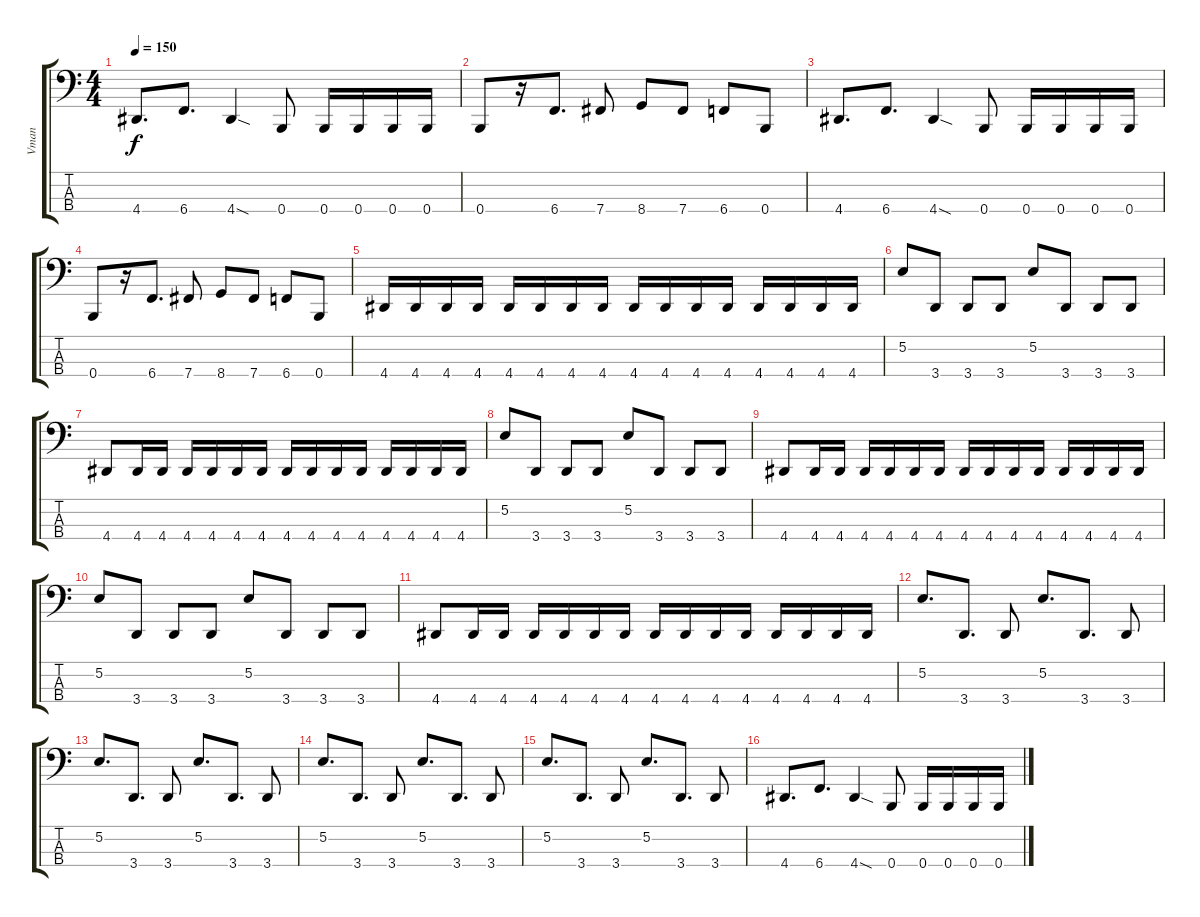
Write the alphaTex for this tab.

\track ("Vman" "Vman") {instrument electricbasspick}
\staff {score tabs}
\tuning (E2 B1 Gb1 B0) {hide}
\ts (4 4)
\tempo 150
\clef f4
\ks c
4.4.8{d dy f} 6.4.8{d} 4.4{sod}.4 0.4.8 0.4.16 0.4.16 0.4.16 0.4.16 |
0.4.8 r.16 6.4.8{d} 7.4.8 8.4.8 7.4.8 6.4.8 0.4.8 |
4.4.8{d} 6.4.8{d} 4.4{sod}.4 0.4.8 0.4.16 0.4.16 0.4.16 0.4.16 |
0.4.8 r.16 6.4.8{d} 7.4.8 8.4.8 7.4.8 6.4.8 0.4.8 |
4.4.16 4.4.16 4.4.16 4.4.16 4.4.16 4.4.16 4.4.16 4.4.16 4.4.16 4.4.16 4.4.16 4.4.16 4.4.16 4.4.16 4.4.16 4.4.16 |
5.2.8 3.4.8 3.4.8 3.4.8 5.2.8 3.4.8 3.4.8 3.4.8 |
4.4.8 4.4.16 4.4.16 4.4.16 4.4.16 4.4.16 4.4.16 4.4.16 4.4.16 4.4.16 4.4.16 4.4.16 4.4.16 4.4.16 4.4.16 |
5.2.8 3.4.8 3.4.8 3.4.8 5.2.8 3.4.8 3.4.8 3.4.8 |
4.4.8 4.4.16 4.4.16 4.4.16 4.4.16 4.4.16 4.4.16 4.4.16 4.4.16 4.4.16 4.4.16 4.4.16 4.4.16 4.4.16 4.4.16 |
5.2.8 3.4.8 3.4.8 3.4.8 5.2.8 3.4.8 3.4.8 3.4.8 |
4.4.8 4.4.16 4.4.16 4.4.16 4.4.16 4.4.16 4.4.16 4.4.16 4.4.16 4.4.16 4.4.16 4.4.16 4.4.16 4.4.16 4.4.16 |
5.2.8{d} 3.4.8{d} 3.4.8 5.2.8{d} 3.4.8{d} 3.4.8 |
5.2.8{d} 3.4.8{d} 3.4.8 5.2.8{d} 3.4.8{d} 3.4.8 |
5.2.8{d} 3.4.8{d} 3.4.8 5.2.8{d} 3.4.8{d} 3.4.8 |
5.2.8{d} 3.4.8{d} 3.4.8 5.2.8{d} 3.4.8{d} 3.4.8 |
4.4.8{d} 6.4.8{d} 4.4{sod}.4 0.4.8 0.4.16 0.4.16 0.4.16 0.4.16
